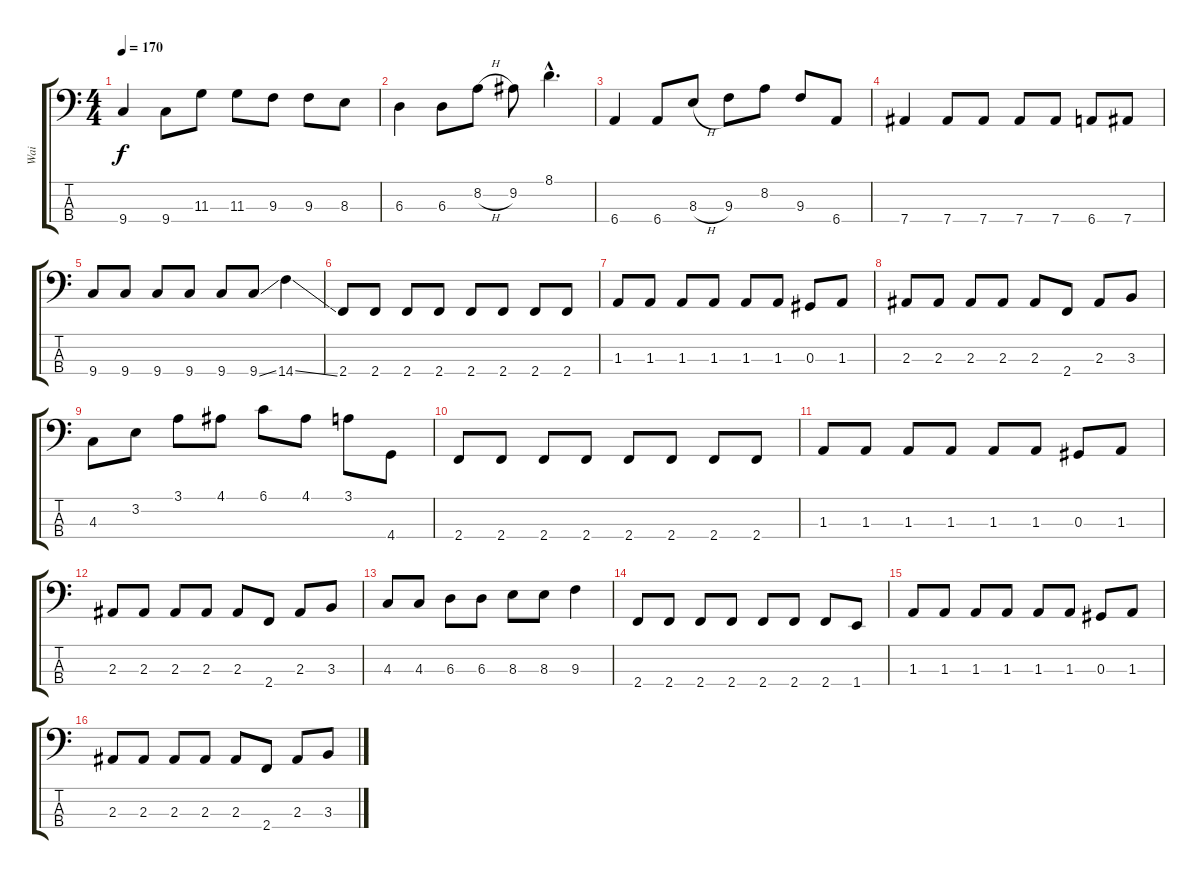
\track ("Wai" "Wai") {instrument electricbasspick}
\staff {score tabs}
\tuning (Gb2 Db2 Ab1 Eb1) {hide}
\ts (4 4)
\tempo 170
\clef f4
\ks c
9.4.4{dy f} 9.4.8 11.3.8 11.3.8 9.3.8 9.3.8 8.3.8 |
6.3.4 6.3.8 8.2{h}.8 9.2.8 8.1{hac}.4{d} |
6.4.4 6.4.8 8.3{h}.8 9.3.8 8.2.8 9.3.8 6.4.8 |
7.4.4 7.4.8 7.4.8 7.4.8 7.4.8 6.4.8 7.4.8 |
9.4.8 9.4.8 9.4.8 9.4.8 9.4.8 9.4{ss}.8 14.4{ss}.4 |
2.4.8 2.4.8 2.4.8 2.4.8 2.4.8 2.4.8 2.4.8 2.4.8 |
1.3.8 1.3.8 1.3.8 1.3.8 1.3.8 1.3.8 0.3.8 1.3.8 |
2.3.8 2.3.8 2.3.8 2.3.8 2.3.8 2.4.8 2.3.8 3.3.8 |
4.3.8 3.2.8 3.1.8 4.1.8 6.1.8 4.1.8 3.1.8 4.4.8 |
2.4.8 2.4.8 2.4.8 2.4.8 2.4.8 2.4.8 2.4.8 2.4.8 |
1.3.8 1.3.8 1.3.8 1.3.8 1.3.8 1.3.8 0.3.8 1.3.8 |
2.3.8 2.3.8 2.3.8 2.3.8 2.3.8 2.4.8 2.3.8 3.3.8 |
4.3.8 4.3.8 6.3.8 6.3.8 8.3.8 8.3.8 9.3.4 |
2.4.8 2.4.8 2.4.8 2.4.8 2.4.8 2.4.8 2.4.8 1.4.8 |
1.3.8 1.3.8 1.3.8 1.3.8 1.3.8 1.3.8 0.3.8 1.3.8 |
2.3.8 2.3.8 2.3.8 2.3.8 2.3.8 2.4.8 2.3.8 3.3.8
